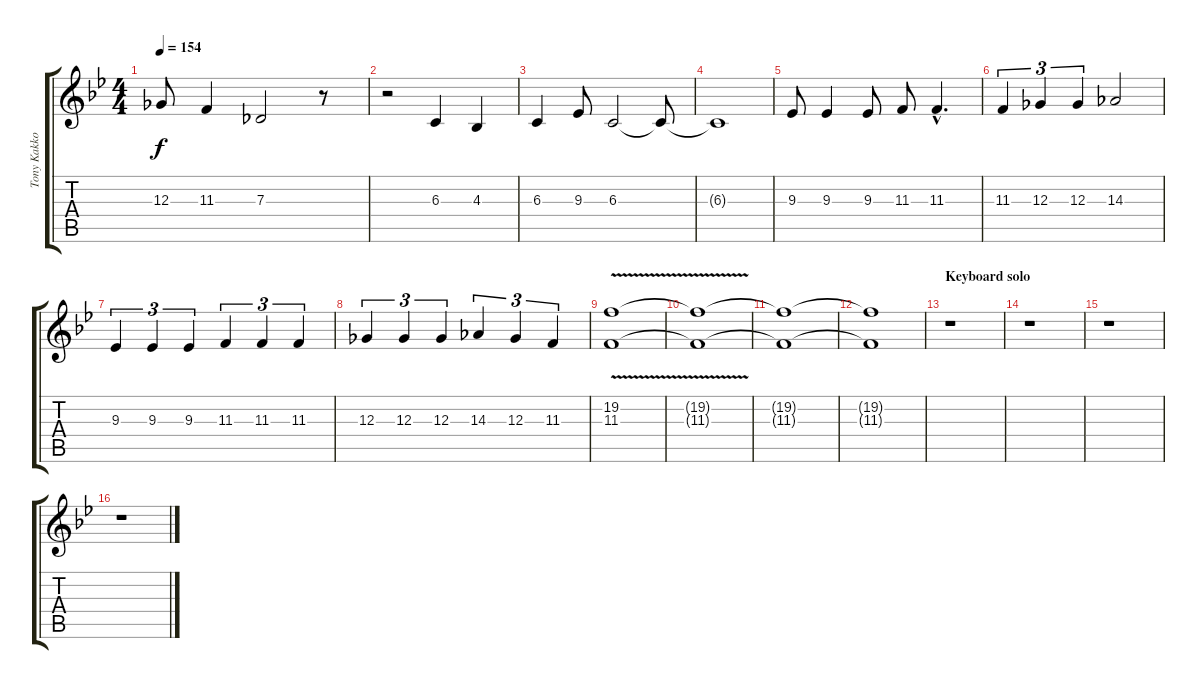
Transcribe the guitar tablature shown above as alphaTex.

\track ("Tony Kakko" "Tony Kakko") {instrument violin}
\staff {score tabs}
\tuning (Eb4 Bb3 Gb3 Db3 Ab2 Eb2) {hide}
\ts (4 4)
\tempo 154
\clef g2
\ks gminor
12.3.8{dy f} 11.3.4 7.3.2 r.8 |
r.2 6.3.4 4.3.4 |
6.3.4 9.3.8 6.3.2 6.3{t}.8 |
6.3{t}.1 |
9.3.8 9.3.4 9.3.8 11.3.8 11.3{hac}.4{d} |
11.3.4{tu (3 2)} 12.3.4{tu (3 2)} 12.3.4{tu (3 2)} 14.3.2 |
9.3.4{tu (3 2)} 9.3.4{tu (3 2)} 9.3.4{tu (3 2)} 11.3.4{tu (3 2)} 11.3.4{tu (3 2)} 11.3.4{tu (3 2)} |
12.3.4{tu (3 2)} 12.3.4{tu (3 2)} 12.3.4{tu (3 2)} 14.3.4{tu (3 2)} 12.3.4{tu (3 2)} 11.3.4{tu (3 2)} |
(19.2 11.3{v}).1{volume 7} |
(19.2{t} 11.3{t}).1 |
(19.2{t} 11.3{t}).1 |
(19.2{t} 11.3{t}).1 |
\section ("" "Keyboard solo")
r.1 |
r.1 |
r.1 |
r.1
